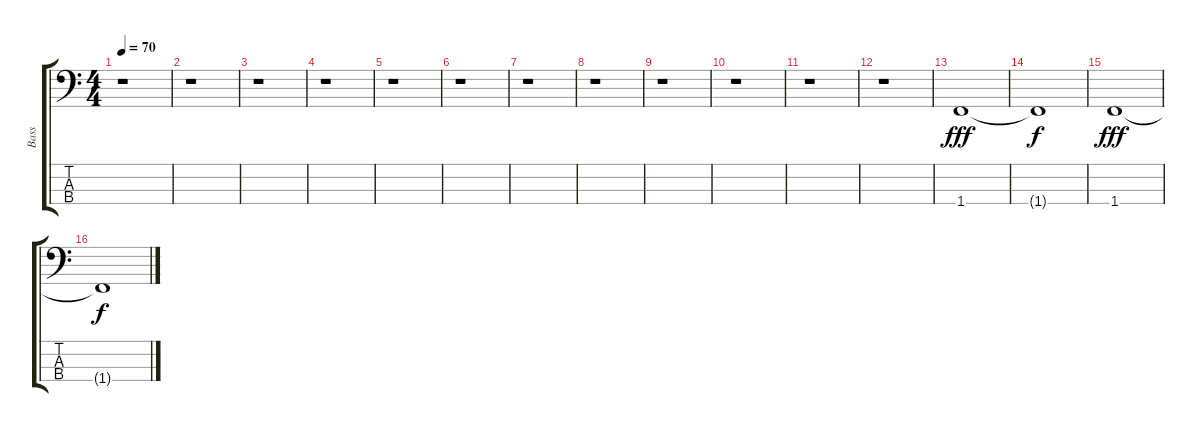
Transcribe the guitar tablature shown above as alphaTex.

\track ("Bass" "Bass") {instrument electricbasspick}
\staff {score tabs}
\tuning (G2 D2 A1 E1) {hide}
\ts (4 4)
\tempo 70
\clef f4
\ks c
r.1{dy fff} |
r.1 |
r.1 |
r.1 |
r.1 |
r.1 |
r.1 |
r.1 |
r.1 |
r.1 |
r.1 |
r.1 |
1.4.1 |
1.4{t}.1{dy f} |
1.4.1{dy fff} |
1.4{t}.1{dy f}
